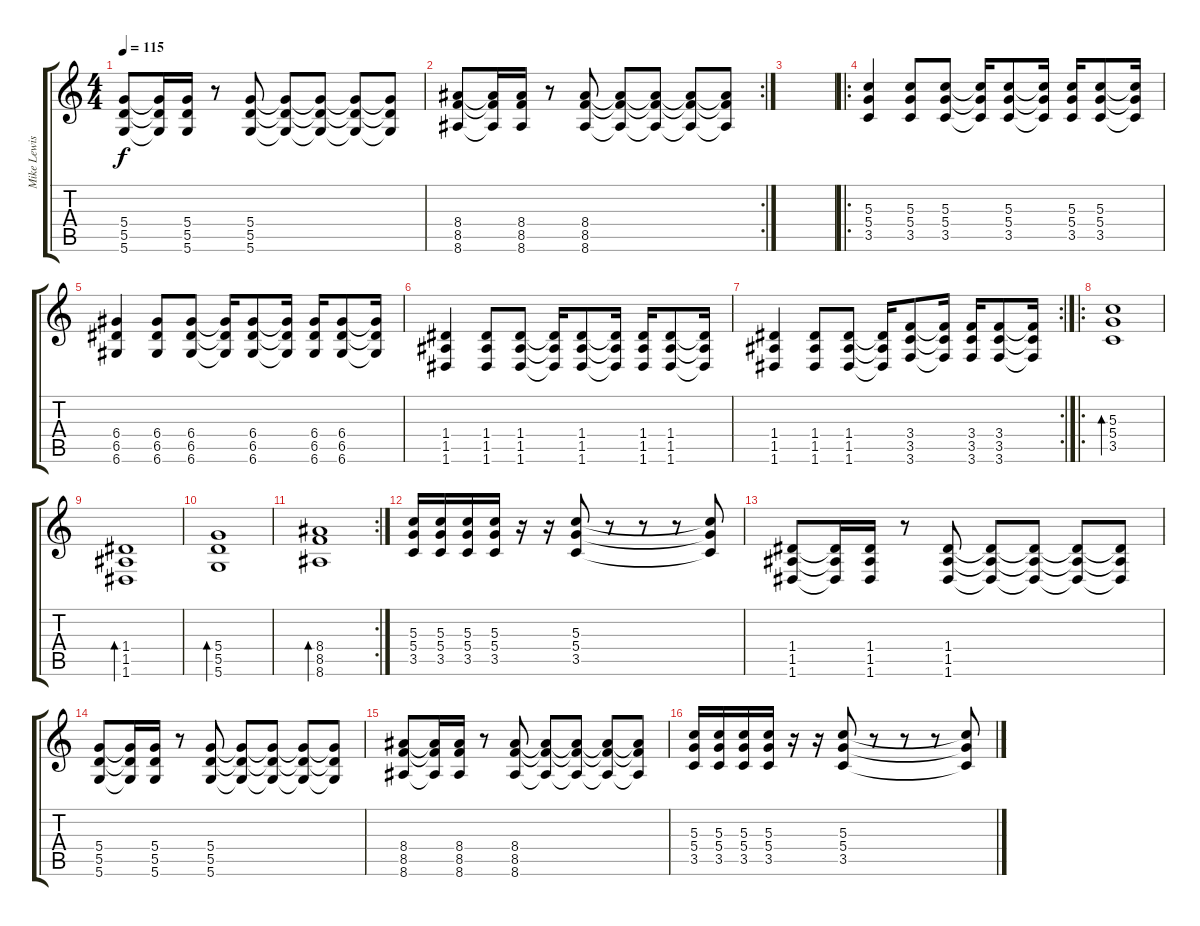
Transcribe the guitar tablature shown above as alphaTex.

\track ("Mike Lewis" "Mike Lewis") {instrument distortionguitar}
\staff {score tabs}
\tuning (E4 B3 G3 D3 A2 D2) {hide}
\ts (4 4)
\tempo 115
\clef g2
\ks c
(5.4 5.5 5.6).8{dy f} (5.4{t} 5.5{t} 5.6{t}).16 (5.4 5.5 5.6).16 r.8 (5.4 5.5 5.6).8 (5.4{t} 5.5{t} 5.6{t}).8 (5.4{t} 5.5{t} 5.6{t}).8 (5.4{t} 5.5{t} 5.6{t}).8 (5.4{t} 5.5{t} 5.6{t}).8 |
\rc 2
(8.4 8.5 8.6).8 (8.4{t} 8.5{t} 8.6{t}).16 (8.4 8.5 8.6).16 r.8 (8.4 8.5 8.6).8 (8.4{t} 8.5{t} 8.6{t}).8 (8.4{t} 8.5{t} 8.6{t}).8 (8.4{t} 8.5{t} 8.6{t}).8 (8.4{t} 8.5{t} 8.6{t}).8 |
|
\ro
(5.3 5.4 3.5).4{instrument distortionguitar} (5.3 5.4 3.5).8 (5.3 5.4 3.5).8 (5.3{t} 5.4{t} 3.5{t}).16 (5.3 5.4 3.5).8 (5.3{t} 5.4{t} 3.5{t}).16 (5.3 5.4 3.5).16 (5.3 5.4 3.5).8 (5.3{t} 5.4{t} 3.5{t}).16 |
(6.4 6.5 6.6).4 (6.4 6.5 6.6).8 (6.4 6.5 6.6).8 (6.4{t} 6.5{t} 6.6{t}).16 (6.4 6.5 6.6).8 (6.4{t} 6.5{t} 6.6{t}).16 (6.4 6.5 6.6).16 (6.4 6.5 6.6).8 (6.4{t} 6.5{t} 6.6{t}).16 |
(1.4 1.5 1.6).4 (1.4 1.5 1.6).8 (1.4 1.5 1.6).8 (1.4{t} 1.5{t} 1.6{t}).16 (1.4 1.5 1.6).8 (1.4{t} 1.5{t} 1.6{t}).16 (1.4 1.5 1.6).16 (1.4 1.5 1.6).8 (1.4{t} 1.5{t} 1.6{t}).16 |
\rc 2
(1.4 1.5 1.6).4 (1.4 1.5 1.6).8 (1.4 1.5 1.6).8 (1.4{t} 1.5{t} 1.6{t}).16 (3.4 3.5 3.6).8 (3.4{t} 3.5{t} 3.6{t}).16 (3.4 3.5 3.6).16 (3.4 3.5 3.6).8 (3.4{t} 3.5{t} 3.6{t}).16 |
\ro
(5.3 5.4 3.5).1{bd 480 volume 9 instrument electricguitarjazz} |
(1.4 1.5 1.6).1{bd 480} |
(5.4 5.5 5.6).1{bd 480} |
\rc 2
(8.4 8.5 8.6).1{bd 480} |
(5.3 5.4 3.5).16{instrument electricguitarjazz} (5.3 5.4 3.5).16 (5.3 5.4 3.5).16 (5.3 5.4 3.5).16 r.16 r.16 (5.3 5.4 3.5).8 r.8 r.8 r.8 (5.3{t} 5.4{t} 3.5{t}).8 |
(1.4 1.5 1.6).8 (1.4{t} 1.5{t} 1.6{t}).16 (1.4 1.5 1.6).16 r.8 (1.4 1.5 1.6).8 (1.4{t} 1.5{t} 1.6{t}).8 (1.4{t} 1.5{t} 1.6{t}).8 (1.4{t} 1.5{t} 1.6{t}).8 (1.4{t} 1.5{t} 1.6{t}).8 |
(5.4 5.5 5.6).8 (5.4{t} 5.5{t} 5.6{t}).16 (5.4 5.5 5.6).16 r.8 (5.4 5.5 5.6).8 (5.4{t} 5.5{t} 5.6{t}).8 (5.4{t} 5.5{t} 5.6{t}).8 (5.4{t} 5.5{t} 5.6{t}).8 (5.4{t} 5.5{t} 5.6{t}).8 |
(8.4 8.5 8.6).8 (8.4{t} 8.5{t} 8.6{t}).16 (8.4 8.5 8.6).16 r.8 (8.4 8.5 8.6).8 (8.4{t} 8.5{t} 8.6{t}).8 (8.4{t} 8.5{t} 8.6{t}).8 (8.4{t} 8.5{t} 8.6{t}).8 (8.4{t} 8.5{t} 8.6{t}).8 |
(5.3 5.4 3.5).16{instrument electricguitarjazz} (5.3 5.4 3.5).16 (5.3 5.4 3.5).16 (5.3 5.4 3.5).16 r.16 r.16 (5.3 5.4 3.5).8 r.8 r.8 r.8 (5.3{t} 5.4{t} 3.5{t}).8
